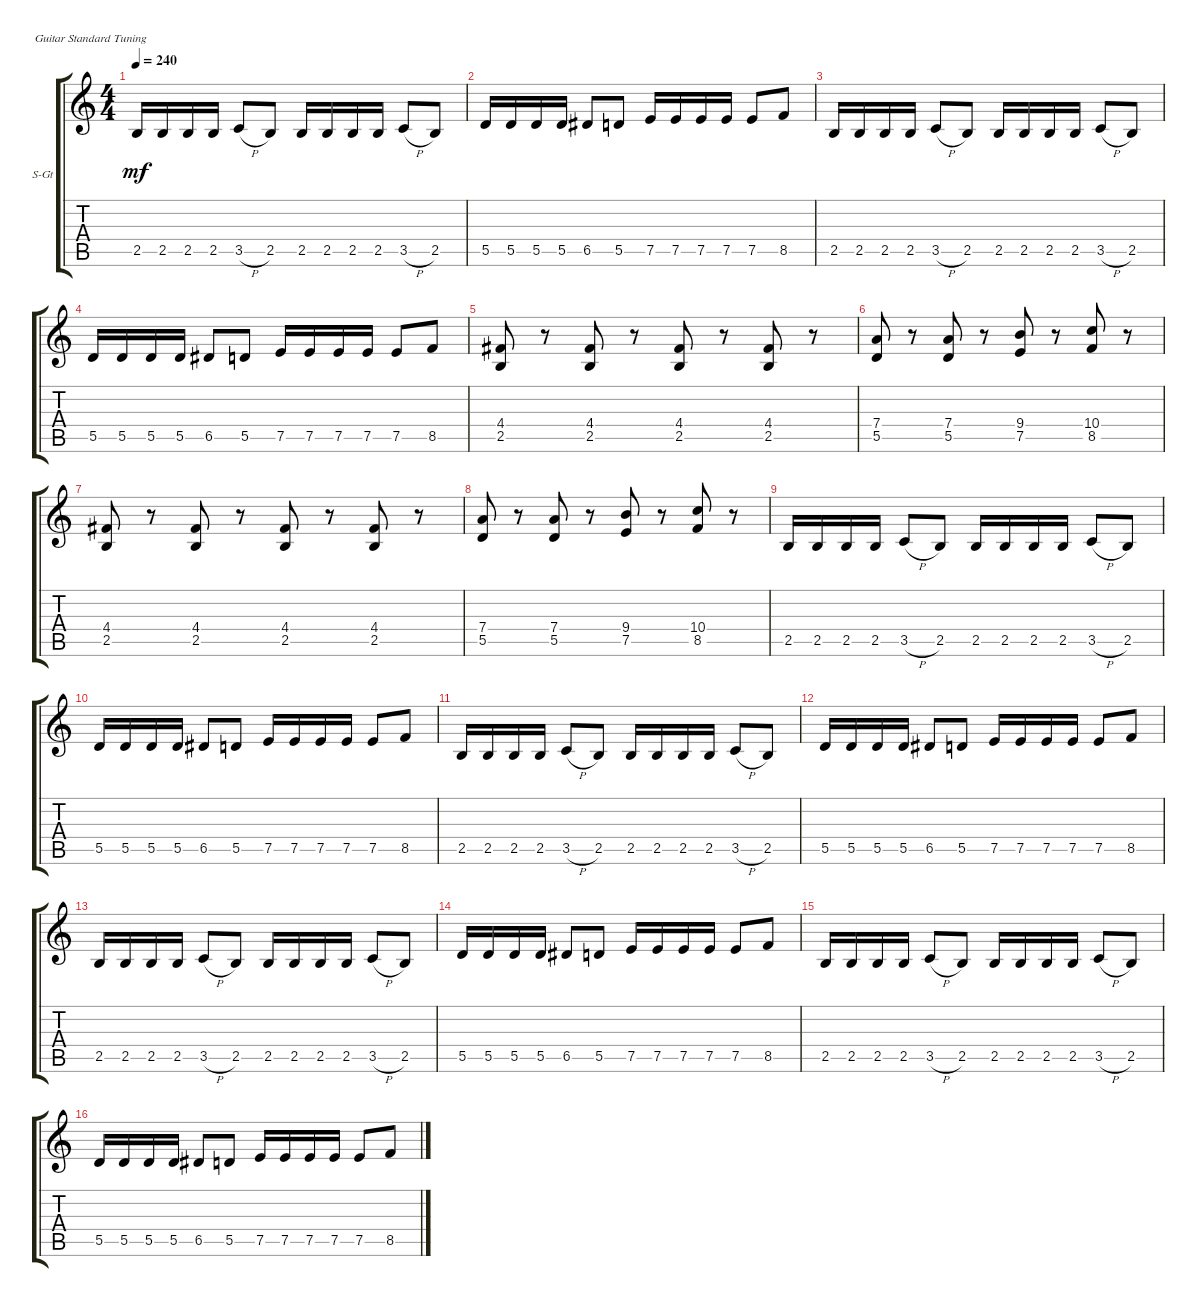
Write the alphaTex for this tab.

\defaultSystemsLayout 4
\bracketExtendMode groupsimilarinstruments
\firstSystemTrackNameOrientation horizontal
\otherSystemsTrackNameOrientation horizontal
\track ("Steel Guitar" "S-Gt") {instrument acousticguitarsteel}
\staff {score tabs}
\tuning (E4 B3 G3 D3 A2 E2)
\ts (4 4)
\tempo 240
\clef g2
\ks c
2.5.16{dy mf instrument acousticguitarsteel} 2.5.16 2.5.16 2.5.16 3.5{h}.8 2.5.8 2.5.16 2.5.16 2.5.16 2.5.16 3.5{h}.8 2.5.8 |
5.5.16 5.5.16 5.5.16 5.5.16 6.5.8 5.5.8 7.5.16 7.5.16 7.5.16 7.5.16 7.5.8 8.5.8 |
2.5.16 2.5.16 2.5.16 2.5.16 3.5{h}.8 2.5.8 2.5.16 2.5.16 2.5.16 2.5.16 3.5{h}.8 2.5.8 |
5.5.16 5.5.16 5.5.16 5.5.16 6.5.8 5.5.8 7.5.16 7.5.16 7.5.16 7.5.16 7.5.8 8.5.8 |
(2.5 4.4).8 r.8 (2.5 4.4).8 r.8 (2.5 4.4).8 r.8 (2.5 4.4).8 r.8 |
(5.5 7.4).8 r.8 (5.5 7.4).8 r.8 (7.5 9.4).8 r.8 (8.5 10.4).8 r.8 |
(2.5 4.4).8 r.8 (2.5 4.4).8 r.8 (2.5 4.4).8 r.8 (2.5 4.4).8 r.8 |
(5.5 7.4).8 r.8 (5.5 7.4).8 r.8 (7.5 9.4).8 r.8 (8.5 10.4).8 r.8 |
2.5.16 2.5.16 2.5.16 2.5.16 3.5{h}.8 2.5.8 2.5.16 2.5.16 2.5.16 2.5.16 3.5{h}.8 2.5.8 |
5.5.16 5.5.16 5.5.16 5.5.16 6.5.8 5.5.8 7.5.16 7.5.16 7.5.16 7.5.16 7.5.8 8.5.8 |
2.5.16 2.5.16 2.5.16 2.5.16 3.5{h}.8 2.5.8 2.5.16 2.5.16 2.5.16 2.5.16 3.5{h}.8 2.5.8 |
5.5.16 5.5.16 5.5.16 5.5.16 6.5.8 5.5.8 7.5.16 7.5.16 7.5.16 7.5.16 7.5.8 8.5.8 |
2.5.16 2.5.16 2.5.16 2.5.16 3.5{h}.8 2.5.8 2.5.16 2.5.16 2.5.16 2.5.16 3.5{h}.8 2.5.8 |
5.5.16 5.5.16 5.5.16 5.5.16 6.5.8 5.5.8 7.5.16 7.5.16 7.5.16 7.5.16 7.5.8 8.5.8 |
2.5.16 2.5.16 2.5.16 2.5.16 3.5{h}.8 2.5.8 2.5.16 2.5.16 2.5.16 2.5.16 3.5{h}.8 2.5.8 |
5.5.16 5.5.16 5.5.16 5.5.16 6.5.8 5.5.8 7.5.16 7.5.16 7.5.16 7.5.16 7.5.8 8.5.8
